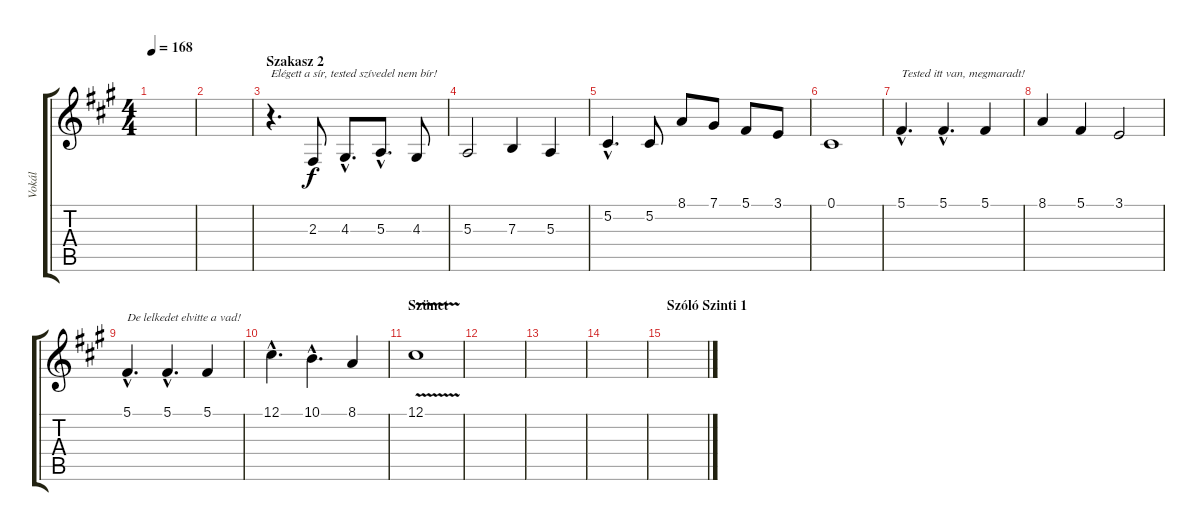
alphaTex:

\track ("Vokál" "Vokál") {instrument violin}
\staff {score tabs}
\tuning (Db4 Ab3 E3 B2 Gb2 Db2) {hide}
\ts (4 4)
\tempo 168
\clef g2
\ks f#minor
|
|
\section ("" "Szakasz 2")
r.4{d txt "Elégett a sír, tested szívedel nem bír!"} 2.3.8 4.3{hac}.8{d} 5.3{hac}.8{d} 4.3.8 |
5.3.2 7.3.4 5.3.4 |
5.2{hac}.4{d} 5.2.8 8.1.8 7.1.8 5.1.8 3.1.8 |
0.1.1 |
5.1{hac}.4{d txt "Tested itt van, megmaradt!"} 5.1{hac}.4{d} 5.1.4 |
8.1.4 5.1.4 3.1.2 |
5.1{hac}.4{d txt "De lelkedet elvitte a vad!"} 5.1{hac}.4{d} 5.1.4 |
12.1{hac}.4{d} 10.1{hac}.4{d} 8.1.4 |
\section ("" "Szünet")
12.1{v}.1 |
|
|
|
\section ("" "Szóló Szinti 1")
